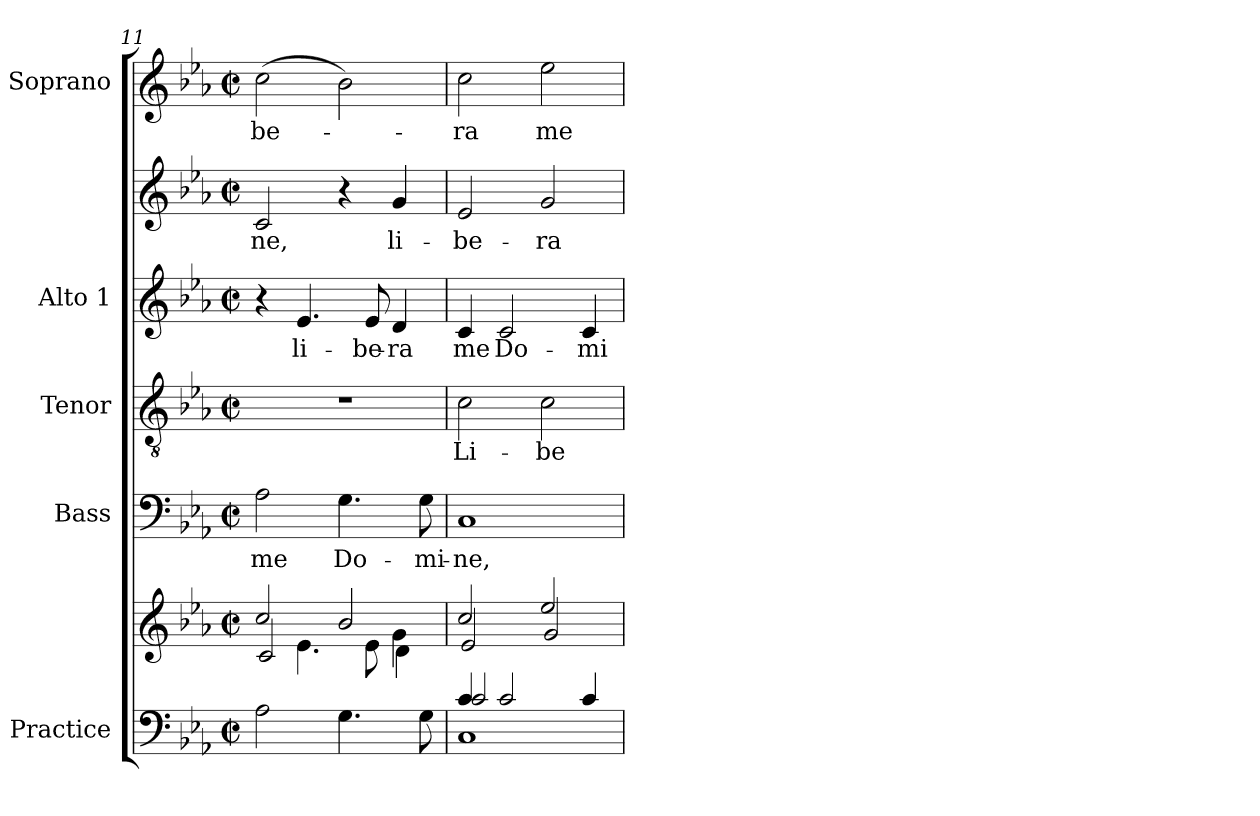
**kern	**kern	**kern	**text	**kern	**text	**kern	**text	**kern	**text	**kern	**text
*part5	*part5	*part4	*part4	*part3	*part3	*part2	*part2	*part2	*part2	*part1	*part1
*staff7	*staff6	*staff5	*staff5	*staff4	*staff4	*staff3	*staff3	*staff2	*staff2	*staff1	*staff1
*I"Practice	*	*I"Bass	*	*I"Tenor	*	*I"Alto 1	*	*	*	*I"Soprano	*
*	*	*I'B	*	*I'T	*	*I'A	*	*	*	*I'S	*
*clefF4	*clefG2	*clefF4	*	*clefGv2	*	*clefG2	*	*clefG2	*	*clefG2	*
*k[b-e-a-]	*k[b-e-a-]	*k[b-e-a-]	*	*k[b-e-a-]	*	*k[b-e-a-]	*	*k[b-e-a-]	*	*k[b-e-a-]	*
*E-:	*E-:	*E-:	*	*E-:	*	*E-:	*	*E-:	*	*E-:	*
*M2/2	*M2/2	*M2/2	*	*M2/2	*	*M2/2	*	*M2/2	*	*M2/2	*
*met(c|)	*met(c|)	*met(c|)	*	*met(c|)	*	*met(c|)	*	*met(c|)	*	*met(c|)	*
=11	=11	=11	=11	=11	=11	=11	=11	=11	=11	=11	=11
*^	*^	*	*	*	*	*	*	*	*	*	*
*	*	*	*^	*	*	*	*	*	*	*	*	*	*
!	!	!	!	!	!	!LO:LY:b	!	!	!	!	!	!LO:LY:b	!	!LO:LY:b
1ryy	2A-\	2cc/	2c/	4ryy	2A-	me	1r	.	4r	.	2c	ne,	(>2cc	-be-
!	!	!	!	!	!	!	!	!	!	!LO:LY:b	!	!	!	!
.	.	.	.	4.e-\	.	.	.	.	4.e-/	-li-	.	.	.	.
!	!	!	!	!	!	!LO:LY:b	!	!	!	!	!	!	!	!
.	4.G\	2b-/	4ryy	.	4.G\	Do-	.	.	.	.	4r	.	2b-)	.
!	!	!	!	!	!	!	!	!	!	!LO:LY:b	!	!	!	!
.	.	.	.	8e-\	.	.	.	.	8e-/	-be-	.	.	.	.
!	!	!	!	!	!	!	!	!	!	!LO:LY:b	!	!LO:LY:b	!	!
.	.	.	4g\	4d\	.	.	.	.	4d	-ra	4g	li-	.	.
!	!	!	!	!	!	!LO:LY:b	!	!	!	!	!	!	!	!
.	8G\	.	.	.	8G\	-mi-	.	.	.	.	.	.	.	.
*	*	*	*v	*v	*	*	*	*	*	*	*	*	*	*
=12	=12	=12	=12	=12	=12	=12	=12	=12	=12	=12	=12	=12	=12
*	*^	*	*	*	*	*	*	*	*	*	*	*	*
!	!	!	!	!	!	!LO:LY:b	!	!LO:LY:b	!	!LO:LY:b	!	!LO:LY:b	!	!LO:LY:b
4c/	2c/	1C\	2cc/	2e-/	1C	-ne,	2c	Li-	4c	me	2e-	be-	2cc	ra
!	!	!	!	!	!	!	!	!	!	!LO:LY:b	!	!	!	!
2c/	.	.	.	.	.	.	.	.	2c	Do-	.	.	.	.
!	!	!	!	!	!	!	!	!LO:LY:b	!	!	!	!LO:LY:b	!	!LO:LY:b
.	2c/yy	.	2ee-/	2g/	.	.	2c	-be-	.	.	2g	-ra	2ee-\	me
!	!	!	!	!	!	!	!	!	!	!LO:LY:b	!	!	!	!
4c/	.	.	.	.	.	.	.	.	4c	-mi-	.	.	.	.
*v	*v	*v	*	*	*	*	*	*	*	*	*	*	*	*
*	*v	*v	*	*	*	*	*	*	*	*	*	*
=	=	=	=	=	=	=	=	=	=	=	=
*-	*-	*-	*-	*-	*-	*-	*-	*-	*-	*-	*-
